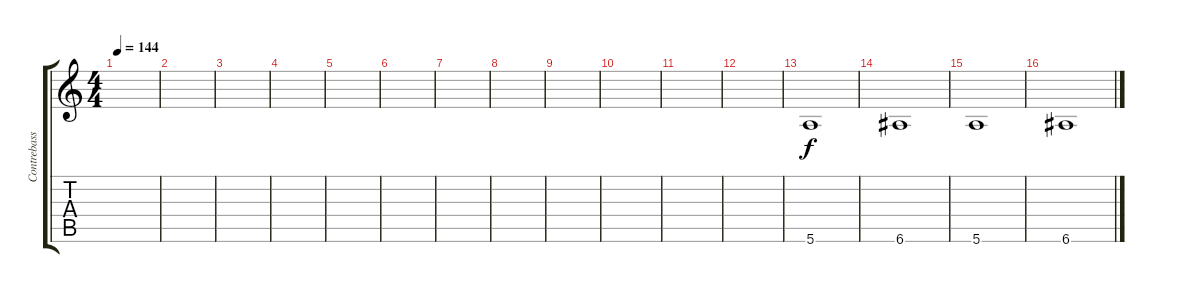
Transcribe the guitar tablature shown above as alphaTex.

\track ("Contrebasse" "Contrebass") {instrument contrabass}
\staff {score tabs}
\tuning (E4 B3 G3 D3 A2 E2) {hide}
\ts (4 4)
\tempo 144
\clef g2
\ks c
|
|
|
|
|
|
|
|
|
|
|
|
5.6.1 |
6.6.1 |
5.6.1 |
6.6.1
